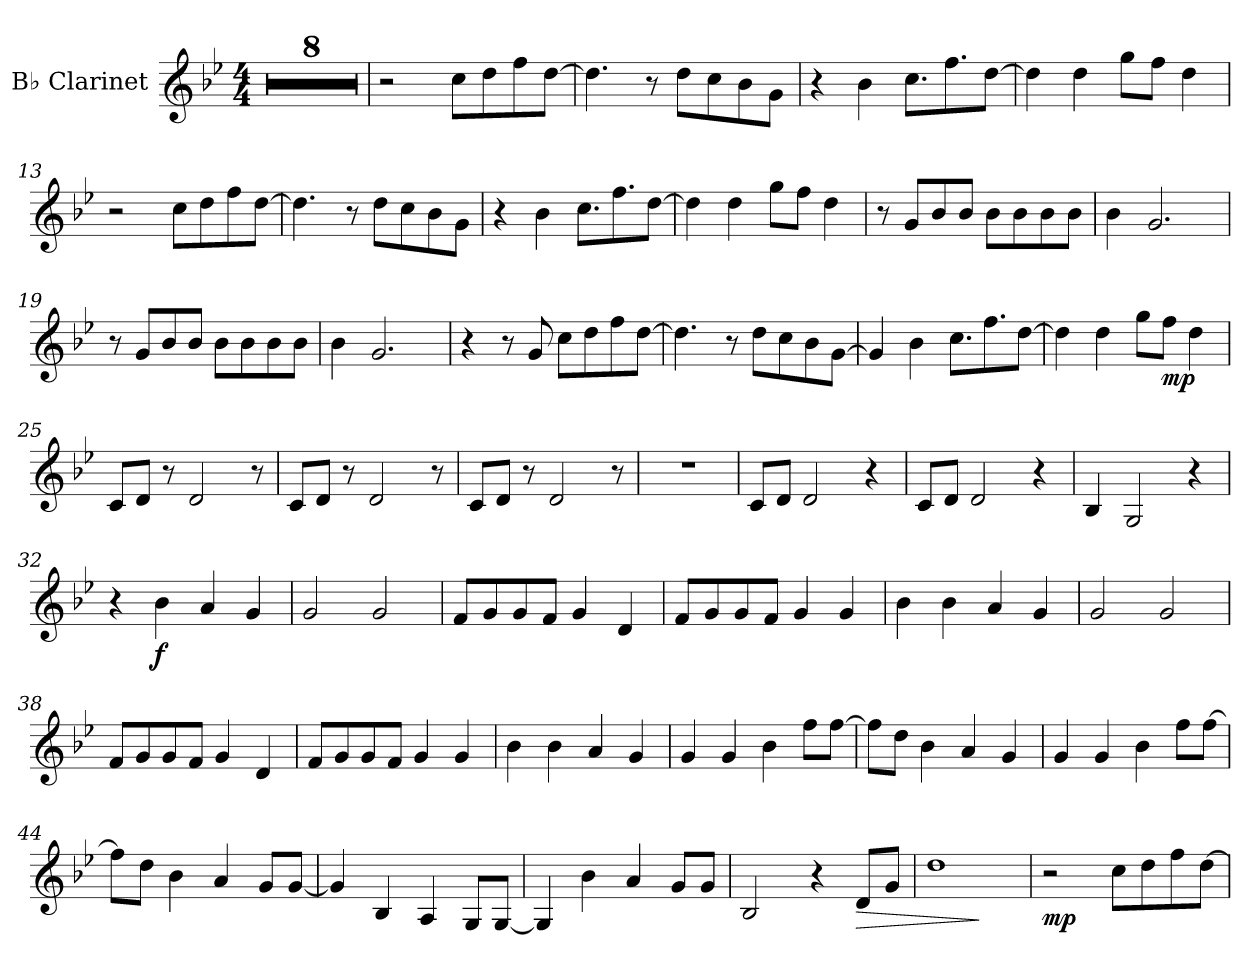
**kern	**dynam
*part1	*part1
*staff1	*staff1
*I"B♭ Clarinet	*
*I'B♭ Cl.	*
*clefG2	*
*ITrd1c2	*
*k[b-e-a-d-]	*
*M4/4	*
*MM155	*
=1	=1
1r	.
=2	=2
1r	.
=3	=3
1r	.
=4	=4
1r	.
=5	=5
1r	.
=6	=6
1r	.
=7	=7
1r	.
=8	=8
1r	.
=9	=9
2r	.
8b-\L	.
8cc\	.
8ee-\	.
[8cc\J	.
=10	=10
4.cc\]	.
8r	.
8cc\L	.
8b-\	.
8a-\	.
8f\J	.
=11	=11
4r	.
4a-\	.
8.b-\L	.
8.ee-\	.
[8cc\J	.
=12	=12
4cc\]	.
4cc\	.
8ff\L	.
8ee-\J	.
4cc\	.
=13	=13
2r	.
8b-\L	.
8cc\	.
8ee-\	.
[8cc\J	.
=14	=14
4.cc\]	.
8r	.
8cc\L	.
8b-\	.
8a-\	.
8f\J	.
=15	=15
4r	.
4a-\	.
8.b-\L	.
8.ee-\	.
[8cc\J	.
!!LO:LB:g=z
=16	=16
4cc\]	.
4cc\	.
8ff\L	.
8ee-\J	.
4cc\	.
=17	=17
8r	.
8f/L	.
8a-/	.
8a-/J	.
8a-\L	.
8a-\	.
8a-\	.
8a-\J	.
=18	=18
4a-\	.
2.f/	.
=19	=19
8r	.
8f/L	.
8a-/	.
8a-/J	.
8a-\L	.
8a-\	.
8a-\	.
8a-\J	.
=20	=20
4a-\	.
2.f/	.
=21	=21
4r	.
8r	.
8f/	.
8b-\L	.
8cc\	.
8ee-\	.
[8cc\J	.
=22	=22
4.cc\]	.
8r	.
8cc\L	.
8b-\	.
8a-\	.
[8f\J	.
!!LO:LB:g=z
=23	=23
4f/]	.
4a-\	.
8.b-\L	.
8.ee-\	.
[8cc\J	.
=24	=24
4cc\]	.
4cc\	.
8ff\L	.
!	!LO:DY:b
8ee-\J	mp
4cc\	.
=25	=25
8B-/L	.
8c/J	.
8r	.
2c/	.
8r	.
=26	=26
8B-/L	.
8c/J	.
8r	.
2c/	.
8r	.
=27	=27
8B-/L	.
8c/J	.
8r	.
2c/	.
8r	.
=28	=28
1r	.
=29	=29
8B-/L	.
8c/J	.
2c/	.
4r	.
=30	=30
8B-/L	.
8c/J	.
2c/	.
4r	.
=31	=31
4A-/	.
2F/	.
4r	.
!!LO:LB:g=z
=32	=32
4r	.
!	!LO:DY:b
4a-\	f
4g/	.
4f/	.
=33	=33
2f/	.
2f/	.
=34	=34
8e-:/L	.
8f/	.
8f/	.
8e-/J	.
4f/	.
4c/	.
=35	=35
8e-/L	.
8f/	.
8f/	.
8e-/J	.
4f/	.
4f/	.
=36	=36
4a-\	.
4a-\	.
4g/	.
4f/	.
=37	=37
2f/	.
2f/	.
=38	=38
8e-:/L	.
8f/	.
8f/	.
8e-/J	.
4f/	.
4c/	.
=39	=39
8e-/L	.
8f/	.
8f/	.
8e-/J	.
4f/	.
4f/	.
=40	=40
4a-\	.
4a-\	.
4g/	.
4f/	.
!!LO:LB:g=z
=41	=41
4f/	.
4f/	.
4a-\	.
8ee-\L	.
[8ee-\J	.
=42	=42
8ee-\L]	.
8cc\J	.
4a-\	.
4g/	.
4f/	.
=43	=43
4f/	.
4f/	.
4a-\	.
8ee-\L	.
[8ee-\J	.
=44	=44
8ee-\L]	.
8cc\J	.
4a-\	.
4g/	.
8f/L	.
[8f/J	.
=45	=45
4f/]	.
4A-/	.
4G/	.
8F/L	.
[8F/J	.
=46	=46
4F/]	.
4a-\	.
4g/	.
8f/L	.
8f/J	.
=47	=47
2A-/	.
4r	.
!	!LO:HP:b
8c/L	>
8f/J	.
=48	=48
1cc:	.
.	]
!!LO:LB:g=z
=49	=49
!	!LO:DY:b
2r	mp
8b-\L	.
8cc\	.
8ee-\	.
[8cc\J	.
=	=
*-	*-
